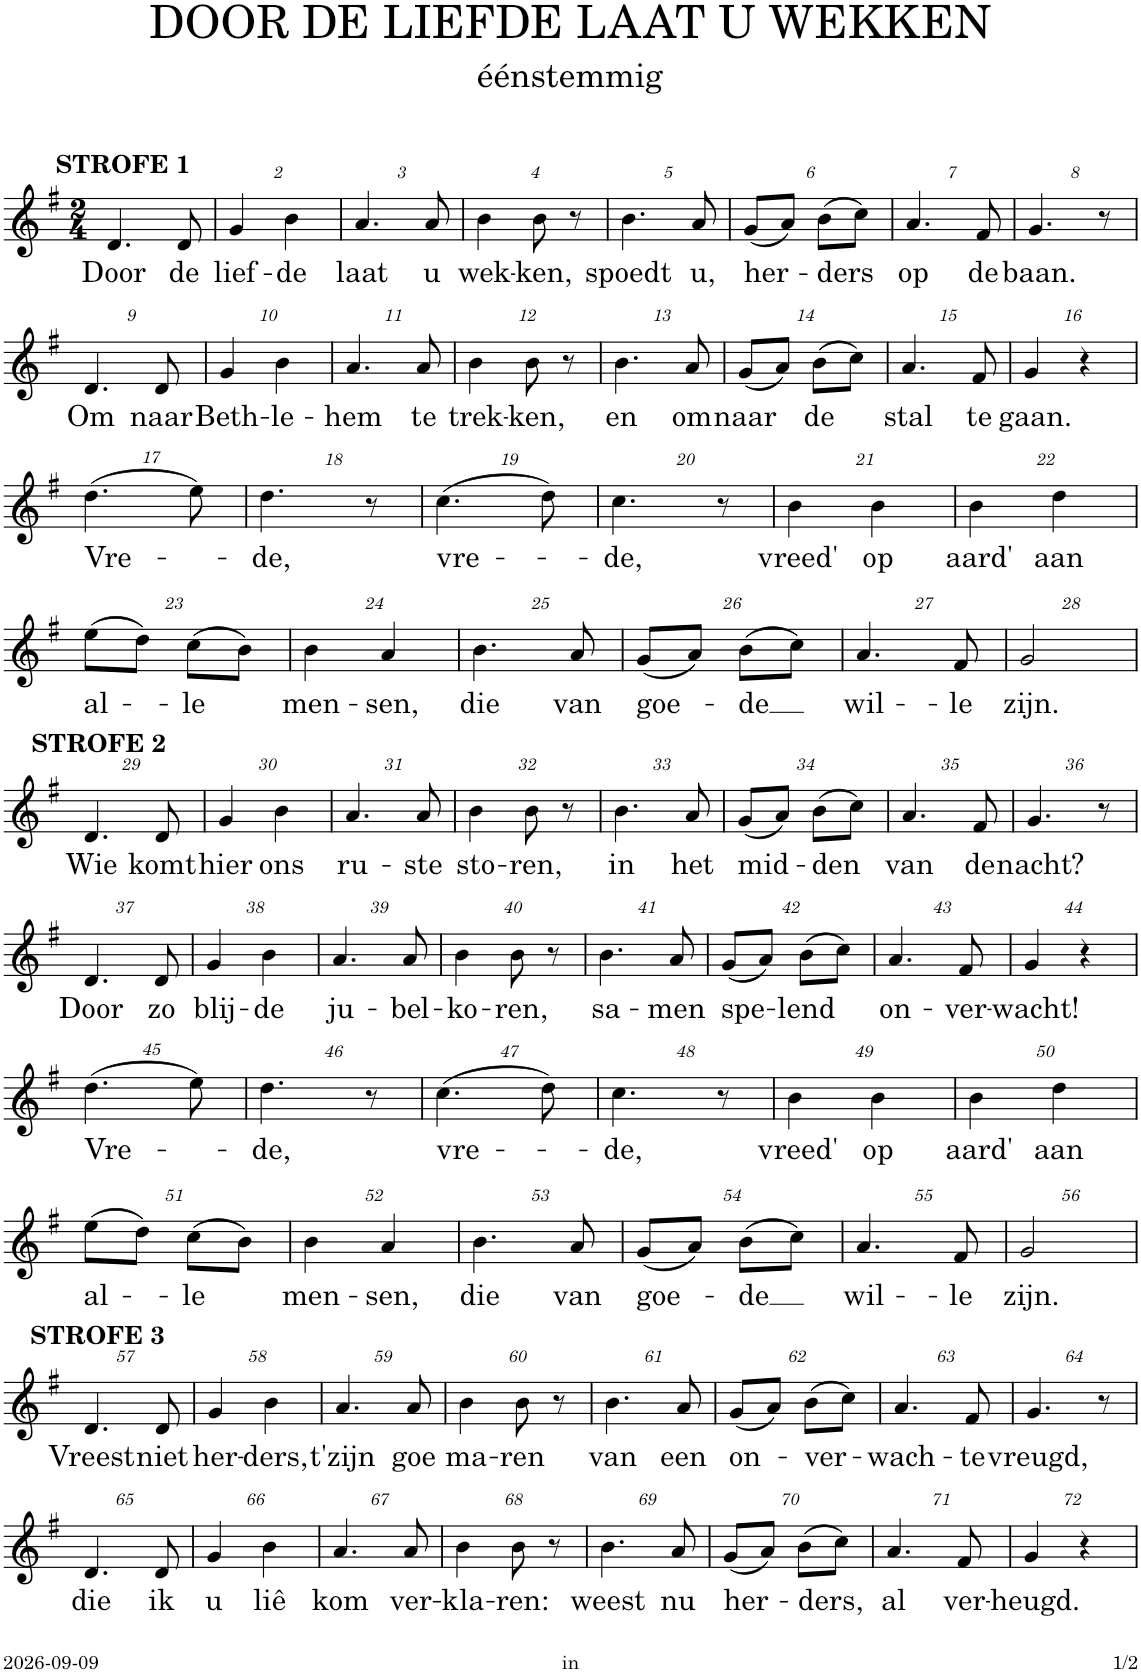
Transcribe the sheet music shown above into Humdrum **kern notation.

**kern	**text
*part1	*part1
*staff1	*staff1
*I"Soprano	*
*clefG2	*
*k[f#]	*
*M2/4	*
=1	=1
!LO:TX:a:B:t=STROFE 1	!
!	!LO:LY:b
4.d/	Door
!	!LO:LY:b
8d/	de
=2	=2
!	!LO:LY:b
4g/	lief-
!	!LO:LY:b
4b\	-de
=3	=3
!	!LO:LY:b
4.a/	laat
!	!LO:LY:b
8a/	u
=4	=4
!	!LO:LY:b
4b\	wek-
!	!LO:LY:b
8b\	-ken,
8r	.
=5	=5
!	!LO:LY:b
4.b\	spoedt
!	!LO:LY:b
8a/	u,
=6	=6
!	!LO:LY:b
(8g/L	her-
8a/J)	.
!	!LO:LY:b
(8b\L	-ders
8cc\J)	.
=7	=7
!	!LO:LY:b
4.a/	op
!	!LO:LY:b
8f#/	de
=8	=8
!	!LO:LY:b
4.g/	baan.
8r	.
!!LO:LB:g=z
=9	=9
!	!LO:LY:b
4.d/	Om
!	!LO:LY:b
8d/	naar
=10	=10
!	!LO:LY:b
4g/	Beth-
!	!LO:LY:b
4b\	-le-
=11	=11
!	!LO:LY:b
4.a/	-hem
!	!LO:LY:b
8a/	te
=12	=12
!	!LO:LY:b
4b\	trek-
!	!LO:LY:b
8b\	-ken,
8r	.
=13	=13
!	!LO:LY:b
4.b\	en
!	!LO:LY:b
8a/	om
=14	=14
!	!LO:LY:b
(8g/L	naar
8a/J)	.
!	!LO:LY:b
(8b\L	de
8cc\J)	.
=15	=15
!	!LO:LY:b
4.a/	stal
!	!LO:LY:b
8f#/	te
=16	=16
!	!LO:LY:b
4g/	gaan.
4r	.
!!LO:LB:g=z
=17	=17
!	!LO:LY:b
(4.dd\	Vre-
8ee\)	.
=18	=18
!	!LO:LY:b
4.dd\	-de,
8r	.
=19	=19
!	!LO:LY:b
(4.cc\	vre-
8dd\)	.
=20	=20
!	!LO:LY:b
4.cc\	-de,
8r	.
=21	=21
!	!LO:LY:b
4b\	vreed'
!	!LO:LY:b
4b\	op
=22	=22
!	!LO:LY:b
4b\	aard'
!	!LO:LY:b
4dd\	aan
!!LO:LB:g=z
=23	=23
!	!LO:LY:b
(8ee\L	al-
8dd\J)	.
!	!LO:LY:b
(8cc\L	-le
8b\J)	.
=24	=24
!	!LO:LY:b
4b\	men-
!	!LO:LY:b
4a/	-sen,
=25	=25
!	!LO:LY:b
4.b\	die
!	!LO:LY:b
8a/	van
=26	=26
!	!LO:LY:b
(8g/L	goe-
8a/J)	.
!	!LO:LY:b
(8b\L	-de
8cc\J)	.
=27	=27
!	!LO:LY:b
4.a/	wil-
!	!LO:LY:b
8f#/	-le
=28	=28
!	!LO:LY:b
2g/	zijn.
!!LO:LB:g=z
=29	=29
!LO:TX:a:B:t=STROFE 2	!
!	!LO:LY:b
4.d/	Wie
!	!LO:LY:b
8d/	komt
=30	=30
!	!LO:LY:b
4g/	hier
!	!LO:LY:b
4b\	ons
=31	=31
!	!LO:LY:b
4.a/	ru-
!	!LO:LY:b
8a/	-ste
=32	=32
!	!LO:LY:b
4b\	sto-
!	!LO:LY:b
8b\	-ren,
8r	.
=33	=33
!	!LO:LY:b
4.b\	in
!	!LO:LY:b
8a/	het
=34	=34
!	!LO:LY:b
(8g/L	mid-
8a/J)	.
!	!LO:LY:b
(8b\L	-den
8cc\J)	.
=35	=35
!	!LO:LY:b
4.a/	van
!	!LO:LY:b
8f#/	de
=36	=36
!	!LO:LY:b
4.g/	nacht?
8r	.
!!LO:LB:g=z
=37	=37
!	!LO:LY:b
4.d/	Door
!	!LO:LY:b
8d/	zo
=38	=38
!	!LO:LY:b
4g/	blij-
!	!LO:LY:b
4b\	-de
=39	=39
!	!LO:LY:b
4.a/	ju-
!	!LO:LY:b
8a/	-bel-
=40	=40
!	!LO:LY:b
4b\	-ko-
!	!LO:LY:b
8b\	-ren,
8r	.
=41	=41
!	!LO:LY:b
4.b\	sa-
!	!LO:LY:b
8a/	-men
=42	=42
!	!LO:LY:b
(8g/L	spe-
8a/J)	.
!	!LO:LY:b
(8b\L	-lend
8cc\J)	.
=43	=43
!	!LO:LY:b
4.a/	on-
!	!LO:LY:b
8f#/	-ver-
=44	=44
!	!LO:LY:b
4g/	-wacht!
4r	.
!!LO:LB:g=z
=45	=45
!	!LO:LY:b
(4.dd\	Vre-
8ee\)	.
=46	=46
!	!LO:LY:b
4.dd\	-de,
8r	.
=47	=47
!	!LO:LY:b
(4.cc\	vre-
8dd\)	.
=48	=48
!	!LO:LY:b
4.cc\	-de,
8r	.
=49	=49
!	!LO:LY:b
4b\	vreed'
!	!LO:LY:b
4b\	op
=50	=50
!	!LO:LY:b
4b\	aard'
!	!LO:LY:b
4dd\	aan
!!LO:LB:g=z
=51	=51
!	!LO:LY:b
(8ee\L	al-
8dd\J)	.
!	!LO:LY:b
(8cc\L	-le
8b\J)	.
=52	=52
!	!LO:LY:b
4b\	men-
!	!LO:LY:b
4a/	-sen,
=53	=53
!	!LO:LY:b
4.b\	die
!	!LO:LY:b
8a/	van
=54	=54
!	!LO:LY:b
(8g/L	goe-
8a/J)	.
!	!LO:LY:b
(8b\L	-de
8cc\J)	.
=55	=55
!	!LO:LY:b
4.a/	wil-
!	!LO:LY:b
8f#/	-le
=56	=56
!	!LO:LY:b
2g/	zijn.
!!LO:LB:g=z
=57	=57
!LO:TX:a:B:t=STROFE 3	!
!	!LO:LY:b
4.d/	Vreest
!	!LO:LY:b
8d/	niet
=58	=58
!	!LO:LY:b
4g/	her-
!	!LO:LY:b
4b\	-ders,
=59	=59
!	!LO:LY:b
4.a/	t'zijn
!	!LO:LY:b
8a/	goe
=60	=60
!	!LO:LY:b
4b\	ma-
!	!LO:LY:b
8b\	-ren
8r	.
=61	=61
!	!LO:LY:b
4.b\	van
!	!LO:LY:b
8a/	een
=62	=62
!	!LO:LY:b
(8g/L	on-
8a/J)	.
!	!LO:LY:b
(8b\L	-ver-
8cc\J)	.
=63	=63
!	!LO:LY:b
4.a/	-wach-
!	!LO:LY:b
8f#/	-te
=64	=64
!	!LO:LY:b
4.g/	vreugd,
8r	.
!!LO:LB:g=z
=65	=65
!	!LO:LY:b
4.d/	die
!	!LO:LY:b
8d/	ik
=66	=66
!	!LO:LY:b
4g/	u
!	!LO:LY:b
4b\	liê
=67	=67
!	!LO:LY:b
4.a/	kom
!	!LO:LY:b
8a/	ver-
=68	=68
!	!LO:LY:b
4b\	-kla-
!	!LO:LY:b
8b\	-ren:
8r	.
=69	=69
!	!LO:LY:b
4.b\	weest
!	!LO:LY:b
8a/	nu
=70	=70
!	!LO:LY:b
(8g/L	her-
8a/J)	.
!	!LO:LY:b
(8b\L	-ders,
8cc\J)	.
=71	=71
!	!LO:LY:b
4.a/	al
!	!LO:LY:b
8f#/	ver-
=72	=72
!	!LO:LY:b
4g/	-heugd.
4r	.
=	=
*-	*-
